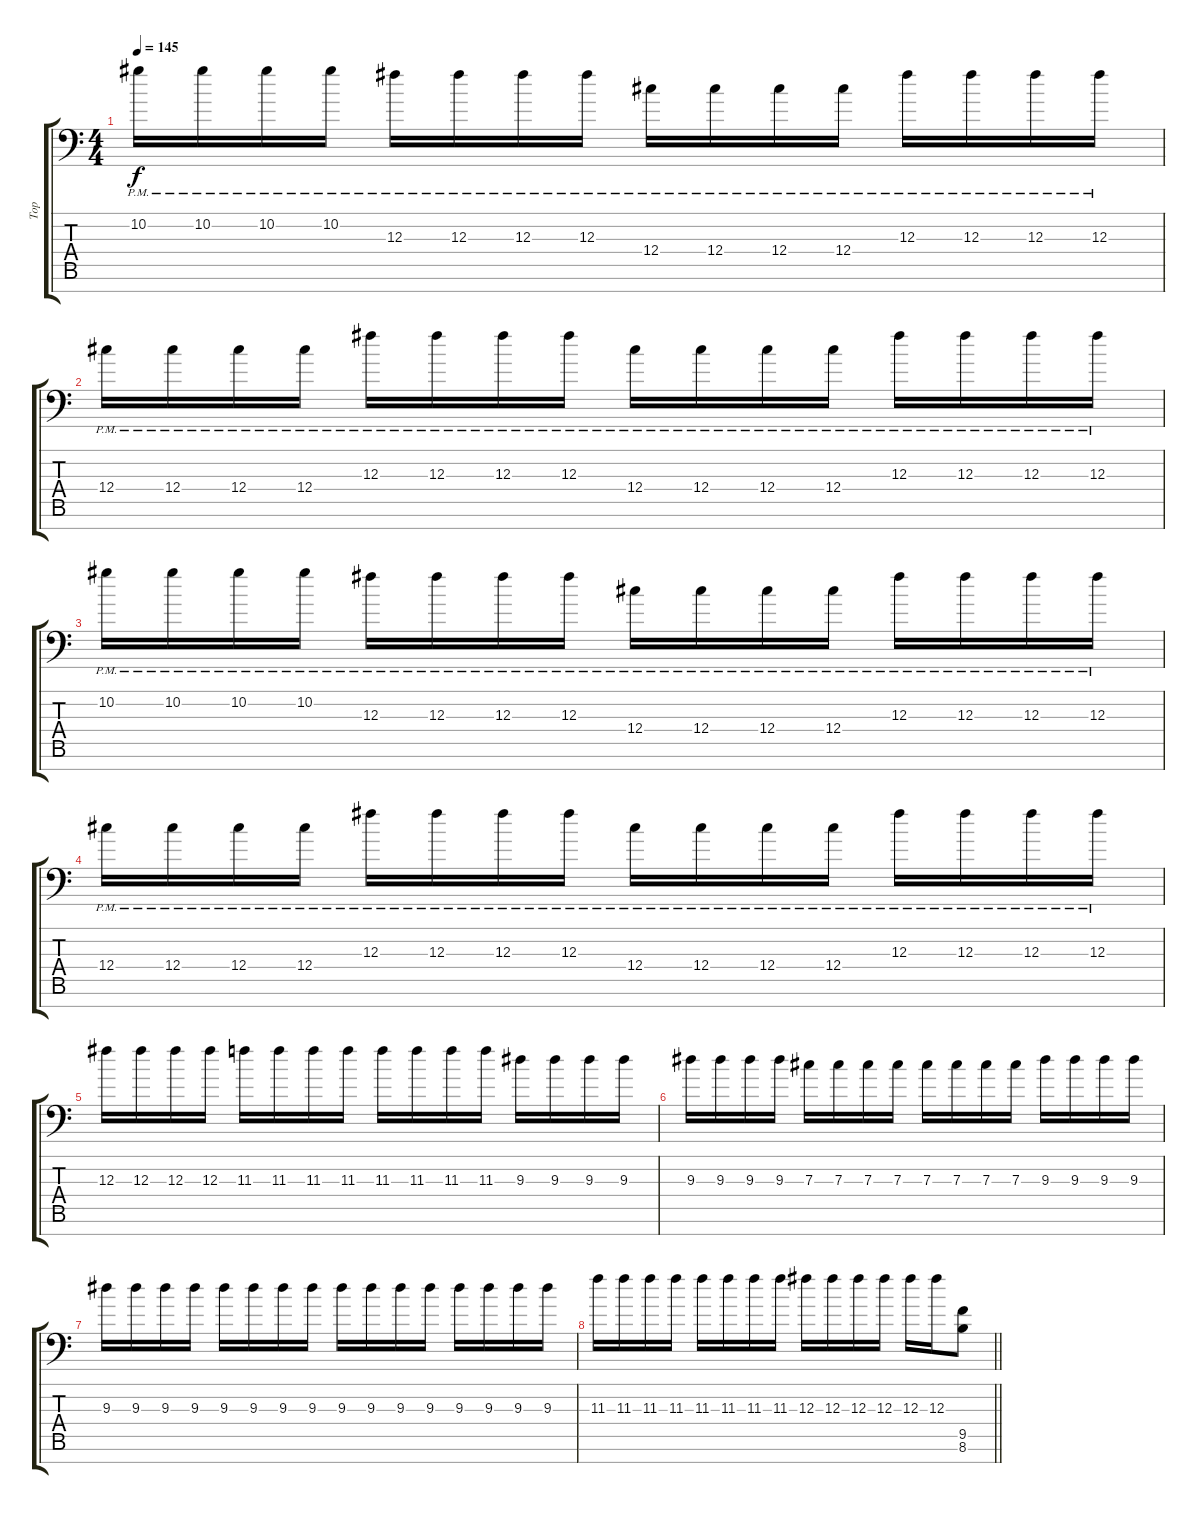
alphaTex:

\track ("Top" "Top") {instrument distortionguitar}
\staff {score tabs}
\tuning (Eb4 Bb3 Gb3 Db3 Ab2 Eb2 Bb1) {hide}
\ts (4 4)
\tempo 145
\clef f4
\ks c
10.2{pm}.16{dy f} 10.2{pm}.16 10.2{pm}.16 10.2{pm}.16 12.3{pm}.16 12.3{pm}.16 12.3{pm}.16 12.3{pm}.16 12.4{pm}.16 12.4{pm}.16 12.4{pm}.16 12.4{pm}.16 12.3{pm}.16 12.3{pm}.16 12.3{pm}.16 12.3{pm}.16 |
12.4{pm}.16 12.4{pm}.16 12.4{pm}.16 12.4{pm}.16 12.3{pm}.16 12.3{pm}.16 12.3{pm}.16 12.3{pm}.16 12.4{pm}.16 12.4{pm}.16 12.4{pm}.16 12.4{pm}.16 12.3{pm}.16 12.3{pm}.16 12.3{pm}.16 12.3{pm}.16 |
10.2{pm}.16 10.2{pm}.16 10.2{pm}.16 10.2{pm}.16 12.3{pm}.16 12.3{pm}.16 12.3{pm}.16 12.3{pm}.16 12.4{pm}.16 12.4{pm}.16 12.4{pm}.16 12.4{pm}.16 12.3{pm}.16 12.3{pm}.16 12.3{pm}.16 12.3{pm}.16 |
12.4{pm}.16 12.4{pm}.16 12.4{pm}.16 12.4{pm}.16 12.3{pm}.16 12.3{pm}.16 12.3{pm}.16 12.3{pm}.16 12.4{pm}.16 12.4{pm}.16 12.4{pm}.16 12.4{pm}.16 12.3{pm}.16 12.3{pm}.16 12.3{pm}.16 12.3{pm}.16 |
12.3.16 12.3.16 12.3.16 12.3.16 11.3.16 11.3.16 11.3.16 11.3.16 11.3.16 11.3.16 11.3.16 11.3.16 9.3.16 9.3.16 9.3.16 9.3.16 |
9.3.16 9.3.16 9.3.16 9.3.16 7.3.16 7.3.16 7.3.16 7.3.16 7.3.16 7.3.16 7.3.16 7.3.16 9.3.16 9.3.16 9.3.16 9.3.16 |
9.3.16 9.3.16 9.3.16 9.3.16 9.3.16 9.3.16 9.3.16 9.3.16 9.3.16 9.3.16 9.3.16 9.3.16 9.3.16 9.3.16 9.3.16 9.3.16 |
\barLineRight lightlight
11.3.16 11.3.16 11.3.16 11.3.16 11.3.16 11.3.16 11.3.16 11.3.16 12.3.16 12.3.16 12.3.16 12.3.16 12.3.16 12.3.16 (9.5 8.6).8{balance 2}
